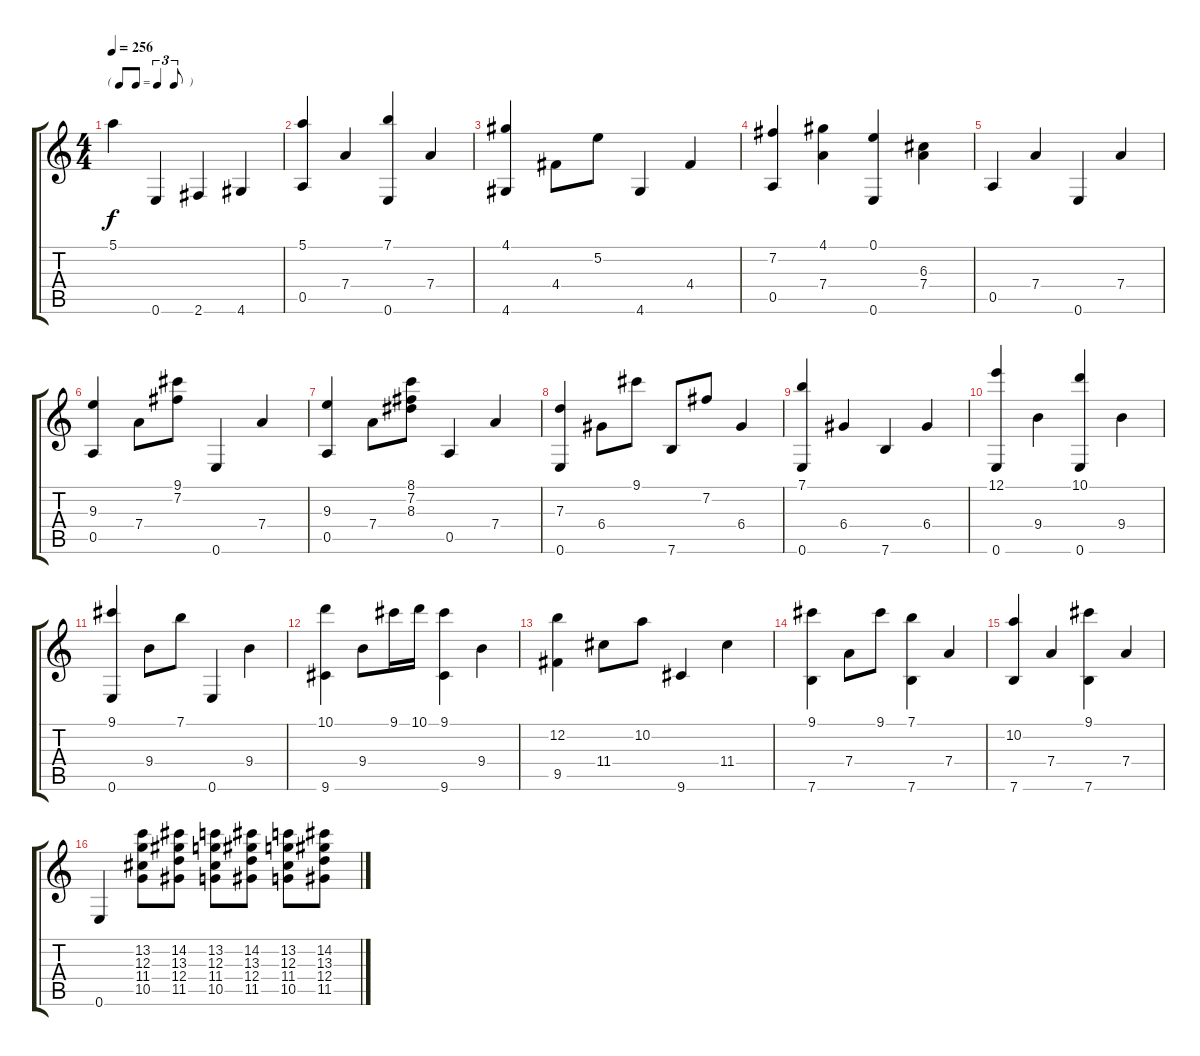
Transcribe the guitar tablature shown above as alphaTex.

\track "" {instrument acousticguitarsteel}
\staff {score tabs}
\tuning (E4 B3 G3 D3 A2 E2) {hide}
\ts (4 4)
\tf triplet8th
\tempo 256
\clef g2
\ks c
5.1{t}.4{dy f} 0.6.4 2.6.4 4.6.4 |
(5.1 0.5).4 7.4.4 (7.1 0.6).4 7.4.4 |
(4.1 4.6).4 4.4.8 5.2.8 4.6.4 4.4.4 |
(7.2 0.5).4 (4.1 7.4).4 (0.1 0.6).4 (6.3 7.4).4 |
0.5.4 7.4.4 0.6.4 7.4.4 |
(9.3 0.5).4 7.4.8 (9.1 7.2).8 0.6.4 7.4.4 |
(9.3 0.5).4 7.4.8 (8.1 7.2 8.3).8 0.5.4 7.4.4 |
(7.3 0.6).4 6.4.8 9.1.8 7.6.8 7.2.8 6.4.4 |
(7.1 0.6).4 6.4.4 7.6.4 6.4.4 |
(12.1 0.6).4 9.4.4 (10.1 0.6).4 9.4.4 |
(9.1 0.6).4 9.4.8 7.1.8 0.6.4 9.4.4 |
(10.1 9.6).4 9.4.8 9.1.16 10.1.16 (9.1 9.6).4 9.4.4 |
(12.2 9.5).4 11.4.8 10.2.8 9.6.4 11.4.4 |
(9.1 7.6).4 7.4.8 9.1.8 (7.1 7.6).4 7.4.4 |
(10.2 7.6).4 7.4.4 (9.1 7.6).4 7.4.4 |
0.6.4 (13.2 12.3 11.4 10.5).8 (14.2 13.3 12.4 11.5).8 (13.2 12.3 11.4 10.5).8 (14.2 13.3 12.4 11.5).8 (13.2 12.3 11.4 10.5).8 (14.2 13.3 12.4 11.5).8
